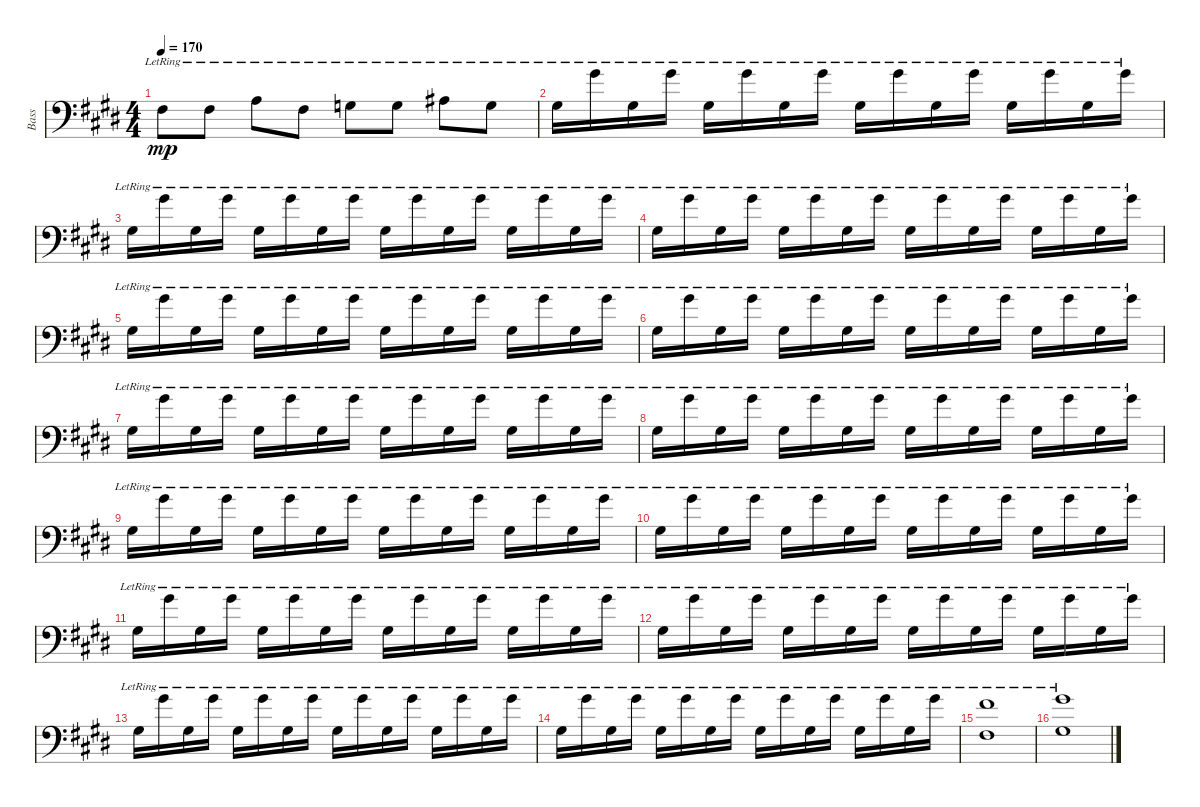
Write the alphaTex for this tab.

\track ("Bass" "Bass") {instrument electricbassfinger}
\staff {score}
\tuning (G2 D2 A1 E1) {hide}
\ts (4 4)
\tempo 170
\clef f4
\ks c#minor
4.2{lr}.8{dy mp} 4.2{lr}.8 2.1{lr}.8 4.2{lr}.8 0.1{lr}.8 0.1{lr}.8 3.1{lr}.8 0.1{lr}.8 |
1.1{lr}.16 13.1{lr}.16 11.3{lr}.16 13.1{lr}.16 11.3{lr}.16 13.1{lr}.16 11.3{lr}.16 13.1{lr}.16 11.3{lr}.16 13.1{lr}.16 11.3{lr}.16 13.1{lr}.16 11.3{lr}.16 13.1{lr}.16 11.3{lr}.16 13.1{lr}.16 |
11.3{lr}.16 13.1{lr}.16 11.3{lr}.16 13.1{lr}.16 11.3{lr}.16 13.1{lr}.16 11.3{lr}.16 13.1{lr}.16 11.3{lr}.16 13.1{lr}.16 11.3{lr}.16 13.1{lr}.16 11.3{lr}.16 13.1{lr}.16 11.3{lr}.16 13.1{lr}.16 |
11.3{lr}.16 13.1{lr}.16 11.3{lr}.16 13.1{lr}.16 11.3{lr}.16 13.1{lr}.16 11.3{lr}.16 13.1{lr}.16 11.3{lr}.16 13.1{lr}.16 11.3{lr}.16 13.1{lr}.16 11.3{lr}.16 13.1{lr}.16 11.3{lr}.16 13.1{lr}.16 |
11.3{lr}.16 13.1{lr}.16 11.3{lr}.16 13.1{lr}.16 11.3{lr}.16 13.1{lr}.16 11.3{lr}.16 13.1{lr}.16 11.3{lr}.16 13.1{lr}.16 11.3{lr}.16 13.1{lr}.16 11.3{lr}.16 13.1{lr}.16 11.3{lr}.16 13.1{lr}.16 |
11.3{lr}.16 13.1{lr}.16 11.3{lr}.16 13.1{lr}.16 11.3{lr}.16 13.1{lr}.16 11.3{lr}.16 13.1{lr}.16 11.3{lr}.16 13.1{lr}.16 11.3{lr}.16 13.1{lr}.16 11.3{lr}.16 13.1{lr}.16 11.3{lr}.16 13.1{lr}.16 |
11.3{lr}.16 13.1{lr}.16 11.3{lr}.16 13.1{lr}.16 11.3{lr}.16 13.1{lr}.16 11.3{lr}.16 13.1{lr}.16 11.3{lr}.16 13.1{lr}.16 11.3{lr}.16 13.1{lr}.16 11.3{lr}.16 13.1{lr}.16 11.3{lr}.16 13.1{lr}.16 |
11.3{lr}.16 13.1{lr}.16 11.3{lr}.16 13.1{lr}.16 11.3{lr}.16 13.1{lr}.16 11.3{lr}.16 13.1{lr}.16 11.3{lr}.16 13.1{lr}.16 11.3{lr}.16 13.1{lr}.16 11.3{lr}.16 13.1{lr}.16 11.3{lr}.16 13.1{lr}.16 |
11.3{lr}.16 13.1{lr}.16 11.3{lr}.16 13.1{lr}.16 11.3{lr}.16 13.1{lr}.16 11.3{lr}.16 13.1{lr}.16 11.3{lr}.16 13.1{lr}.16 11.3{lr}.16 13.1{lr}.16 11.3{lr}.16 13.1{lr}.16 11.3{lr}.16 13.1{lr}.16 |
11.3{lr}.16 13.1{lr}.16 11.3{lr}.16 13.1{lr}.16 11.3{lr}.16 13.1{lr}.16 11.3{lr}.16 13.1{lr}.16 11.3{lr}.16 13.1{lr}.16 11.3{lr}.16 13.1{lr}.16 11.3{lr}.16 13.1{lr}.16 11.3{lr}.16 13.1{lr}.16 |
11.3{lr}.16 13.1{lr}.16 11.3{lr}.16 13.1{lr}.16 11.3{lr}.16 13.1{lr}.16 11.3{lr}.16 13.1{lr}.16 11.3{lr}.16 13.1{lr}.16 11.3{lr}.16 13.1{lr}.16 11.3{lr}.16 13.1{lr}.16 11.3{lr}.16 13.1{lr}.16 |
11.3{lr}.16 13.1{lr}.16 11.3{lr}.16 13.1{lr}.16 11.3{lr}.16 13.1{lr}.16 11.3{lr}.16 13.1{lr}.16 11.3{lr}.16 13.1{lr}.16 11.3{lr}.16 13.1{lr}.16 11.3{lr}.16 13.1{lr}.16 11.3{lr}.16 13.1{lr}.16 |
11.3{lr}.16 13.1{lr}.16 11.3{lr}.16 13.1{lr}.16 11.3{lr}.16 13.1{lr}.16 11.3{lr}.16 13.1{lr}.16 11.3{lr}.16 13.1{lr}.16 11.3{lr}.16 13.1{lr}.16 11.3{lr}.16 13.1{lr}.16 11.3{lr}.16 13.1{lr}.16 |
11.3{lr}.16 13.1{lr}.16 11.3{lr}.16 13.1{lr}.16 11.3{lr}.16 13.1{lr}.16 11.3{lr}.16 13.1{lr}.16 11.3{lr}.16 13.1{lr}.16 11.3{lr}.16 13.1{lr}.16 11.3{lr}.16 13.1{lr}.16 11.3{lr}.16 13.1{lr}.16 |
(11.1{lr} 9.3{lr}).1 |
(13.1{lr} 11.3{lr}).1
